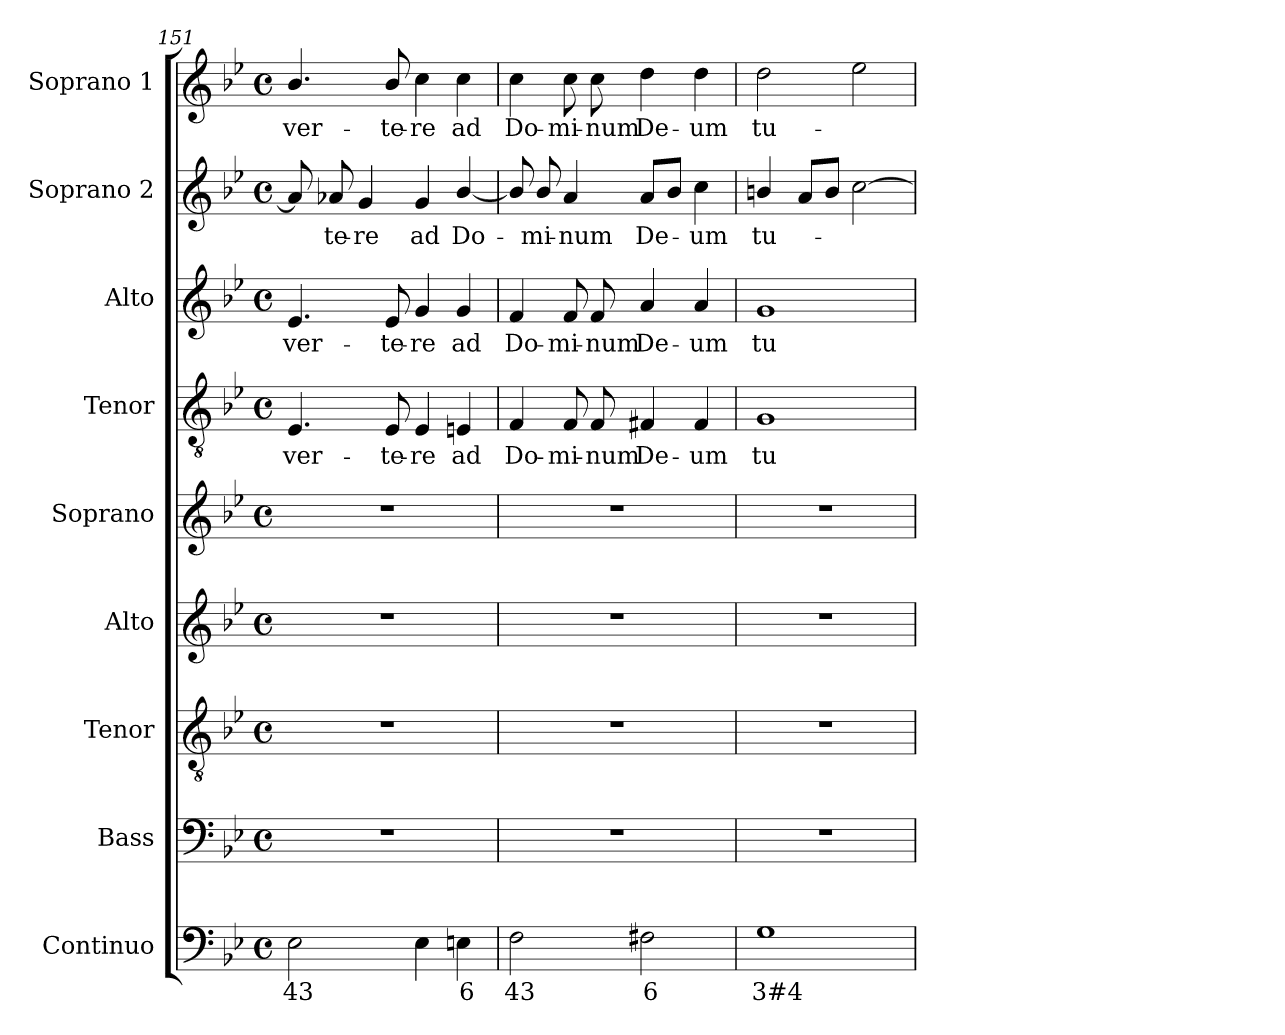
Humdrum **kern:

**kern	**text	**kern	**kern	**kern	**kern	**kern	**text	**kern	**text	**kern	**text	**kern	**text
*part9	*part9	*part8	*part7	*part6	*part5	*part4	*part4	*part3	*part3	*part2	*part2	*part1	*part1
*staff9	*staff9	*staff8	*staff7	*staff6	*staff5	*staff4	*staff4	*staff3	*staff3	*staff2	*staff2	*staff1	*staff1
*I"Continuo	*	*I"Bass	*I"Tenor	*I"Alto	*I"Soprano	*I"Tenor	*	*I"Alto	*	*I"Soprano 2	*	*I"Soprano 1	*
*I'Cont.	*	*I'B.	*I'T.	*I'A.	*I'S.	*I'T.	*	*I'A.	*	*I'S2.	*	*I'S1.	*
!!LO:LB:g=z
*clefF4	*	*clefF4	*clefGv2	*clefG2	*clefG2	*clefGv2	*	*clefG2	*	*clefG2	*	*clefG2	*
*	*	*	*ITrd7c12	*	*	*ITrd7c12	*	*	*	*	*	*	*
*k[b-e-]	*	*k[b-e-]	*k[b-e-]	*k[b-e-]	*k[b-e-]	*k[b-e-]	*	*k[b-e-]	*	*k[b-e-]	*	*k[b-e-]	*
*B-:	*	*B-:	*B-:	*B-:	*B-:	*B-:	*	*B-:	*	*B-:	*	*B-:	*
*M4/4	*	*M4/4	*M4/4	*M4/4	*M4/4	*M4/4	*	*M4/4	*	*M4/4	*	*M4/4	*
*met(c)	*	*met(c)	*met(c)	*met(c)	*met(c)	*met(c)	*	*met(c)	*	*met(c)	*	*met(c)	*
=151	=151	=151	=151	=151	=151	=151	=151	=151	=151	=151	=151	=151	=151
!	!LO:LY:b:color=#000000	!	!	!	!	!	!	!	!	!	!	!	!
!	!	!	!	!	!	!	!LO:LY:b:color=#000000	!	!	!	!	!	!
!	!	!	!	!	!	!	!	!	!LO:LY:b:color=#000000	!	!	!	!
!	!	!	!	!	!	!	!	!	!	!	!	!	!LO:LY:b:color=#000000
2E-i\	43	1r	1r	1r	1r	4.EE-i/	-ver-	4.e-i/	-ver-	8a-i/]	.	4.b-i/	-ver-
!	!	!	!	!	!	!	!	!	!	!	!LO:LY:b:color=#000000	!	!
.	.	.	.	.	.	.	.	.	.	8a-Xi/	-te-	.	.
!	!	!	!	!	!	!	!	!	!	!	!LO:LY:b:color=#000000	!	!
.	.	.	.	.	.	.	.	.	.	4gi/	-re	.	.
!	!	!	!	!	!	!	!LO:LY:b:color=#000000	!	!	!	!	!	!
!	!	!	!	!	!	!	!	!	!LO:LY:b:color=#000000	!	!	!	!
!	!	!	!	!	!	!	!	!	!	!	!	!	!LO:LY:b:color=#000000
.	.	.	.	.	.	8EE-i/	-te-	8e-i/	-te-	.	.	8b-i/	-te-
!	!	!	!	!	!	!	!LO:LY:b:color=#000000	!	!	!	!	!	!
!	!	!	!	!	!	!	!	!	!LO:LY:b:color=#000000	!	!	!	!
!	!	!	!	!	!	!	!	!	!	!	!LO:LY:b:color=#000000	!	!
!	!	!	!	!	!	!	!	!	!	!	!	!	!LO:LY:b:color=#000000
4E-i\	.	.	.	.	.	4EE-i/	-re	4gi/	-re	4gi/	ad	4cci\	-re
!	!LO:LY:b:color=#000000	!	!	!	!	!	!	!	!	!	!	!	!
!	!	!	!	!	!	!	!LO:LY:b:color=#000000	!	!	!	!	!	!
!	!	!	!	!	!	!	!	!	!LO:LY:b:color=#000000	!	!	!	!
!	!	!	!	!	!	!	!	!	!	!	!LO:LY:b:color=#000000	!	!
!	!	!	!	!	!	!	!	!	!	!	!	!	!LO:LY:b:color=#000000
4Eni\	6	.	.	.	.	4EEni/	ad	4gi/	ad	[<4b-i/	Do-	4cci\	ad
=152	=152	=152	=152	=152	=152	=152	=152	=152	=152	=152	=152	=152	=152
!	!LO:LY:b:color=#000000	!	!	!	!	!	!	!	!	!	!	!	!
!	!	!	!	!	!	!	!LO:LY:b:color=#000000	!	!	!	!	!	!
!	!	!	!	!	!	!	!	!	!LO:LY:b:color=#000000	!	!	!	!
!	!	!	!	!	!	!	!	!	!	!	!	!	!LO:LY:b:color=#000000
2Fi\	43	1r	1r	1r	1r	4FFi/	Do-	4fi/	Do-	8b-i/]	.	4cci\	Do-
!	!	!	!	!	!	!	!	!	!	!	!LO:LY:b:color=#000000	!	!
.	.	.	.	.	.	.	.	.	.	8b-i/	-mi-	.	.
!	!	!	!	!	!	!	!LO:LY:b:color=#000000	!	!	!	!	!	!
!	!	!	!	!	!	!	!	!	!LO:LY:b:color=#000000	!	!	!	!
!	!	!	!	!	!	!	!	!	!	!	!LO:LY:b:color=#000000	!	!
!	!	!	!	!	!	!	!	!	!	!	!	!	!LO:LY:b:color=#000000
.	.	.	.	.	.	8FFi/	-mi-	8fi/	-mi-	4ai/	-num	8cci\	-mi-
!	!	!	!	!	!	!	!LO:LY:b:color=#000000	!	!	!	!	!	!
!	!	!	!	!	!	!	!	!	!LO:LY:b:color=#000000	!	!	!	!
!	!	!	!	!	!	!	!	!	!	!	!	!	!LO:LY:b:color=#000000
.	.	.	.	.	.	8FFi/	-num	8fi/	-num	.	.	8cci\	-num
!	!LO:LY:b:color=#000000	!	!	!	!	!	!	!	!	!	!	!	!
!	!	!	!	!	!	!	!LO:LY:b:color=#000000	!	!	!	!	!	!
!	!	!	!	!	!	!	!	!	!LO:LY:b:color=#000000	!	!	!	!
!	!	!	!	!	!	!	!	!	!	!	!LO:LY:b:color=#000000	!	!
!	!	!	!	!	!	!	!	!	!	!	!	!	!LO:LY:b:color=#000000
2F#Xi\	6	.	.	.	.	4FF#Xi/	De-	4ai/	De-	8ai/L	De-	4ddi\	De-
.	.	.	.	.	.	.	.	.	.	8b-i/J	.	.	.
!	!	!	!	!	!	!	!LO:LY:b:color=#000000	!	!	!	!	!	!
!	!	!	!	!	!	!	!	!	!LO:LY:b:color=#000000	!	!	!	!
!	!	!	!	!	!	!	!	!	!	!	!LO:LY:b:color=#000000	!	!
!	!	!	!	!	!	!	!	!	!	!	!	!	!LO:LY:b:color=#000000
.	.	.	.	.	.	4FF#i/	-um	4ai/	-um	4cci\	-um	4ddi\	-um
=153	=153	=153	=153	=153	=153	=153	=153	=153	=153	=153	=153	=153	=153
!	!LO:LY:b:color=#000000	!	!	!	!	!	!	!	!	!	!	!	!
!	!	!	!	!	!	!	!LO:LY:b:color=#000000	!	!	!	!	!	!
!	!	!	!	!	!	!	!	!	!LO:LY:b:color=#000000	!	!	!	!
!	!	!	!	!	!	!	!	!	!	!	!LO:LY:b:color=#000000	!	!
!	!	!	!	!	!	!	!	!	!	!	!	!	!LO:LY:b:color=#000000
1Gi	3#4	1r	1r	1r	1r	1GGi	tu-	1gi	tu-	4bni/	tu-	2ddi\	tu-
.	.	.	.	.	.	.	.	.	.	8ai/L	.	.	.
.	.	.	.	.	.	.	.	.	.	8bi/J	.	.	.
.	.	.	.	.	.	.	.	.	.	[>2cci\	.	2ee-i\	.
=	=	=	=	=	=	=	=	=	=	=	=	=	=
*-	*-	*-	*-	*-	*-	*-	*-	*-	*-	*-	*-	*-	*-
